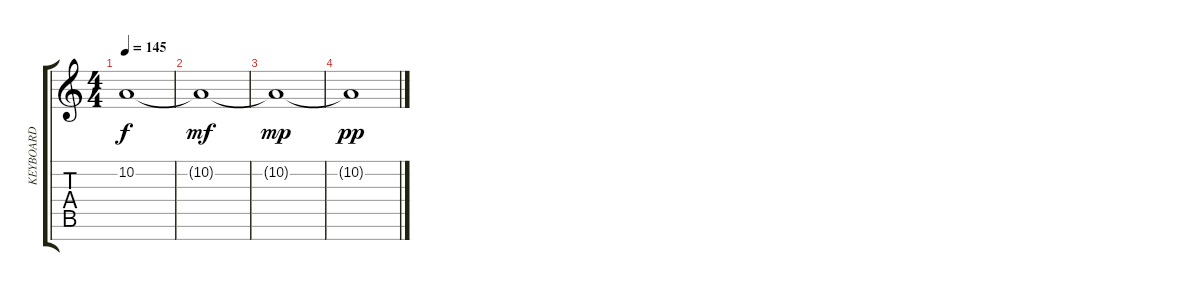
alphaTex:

\track ("KEYBOARD" "KEYBOARD") {instrument synthstrings1}
\staff {score tabs}
\tuning (E4 B3 G3 D3 A2 E2 B1) {hide}
\ts (4 4)
\tempo 145
\clef g2
\ks c
10.2.1{dy f} |
10.2{t}.1{dy mf} |
10.2{t}.1{dy mp} |
10.2{t}.1{dy pp}
